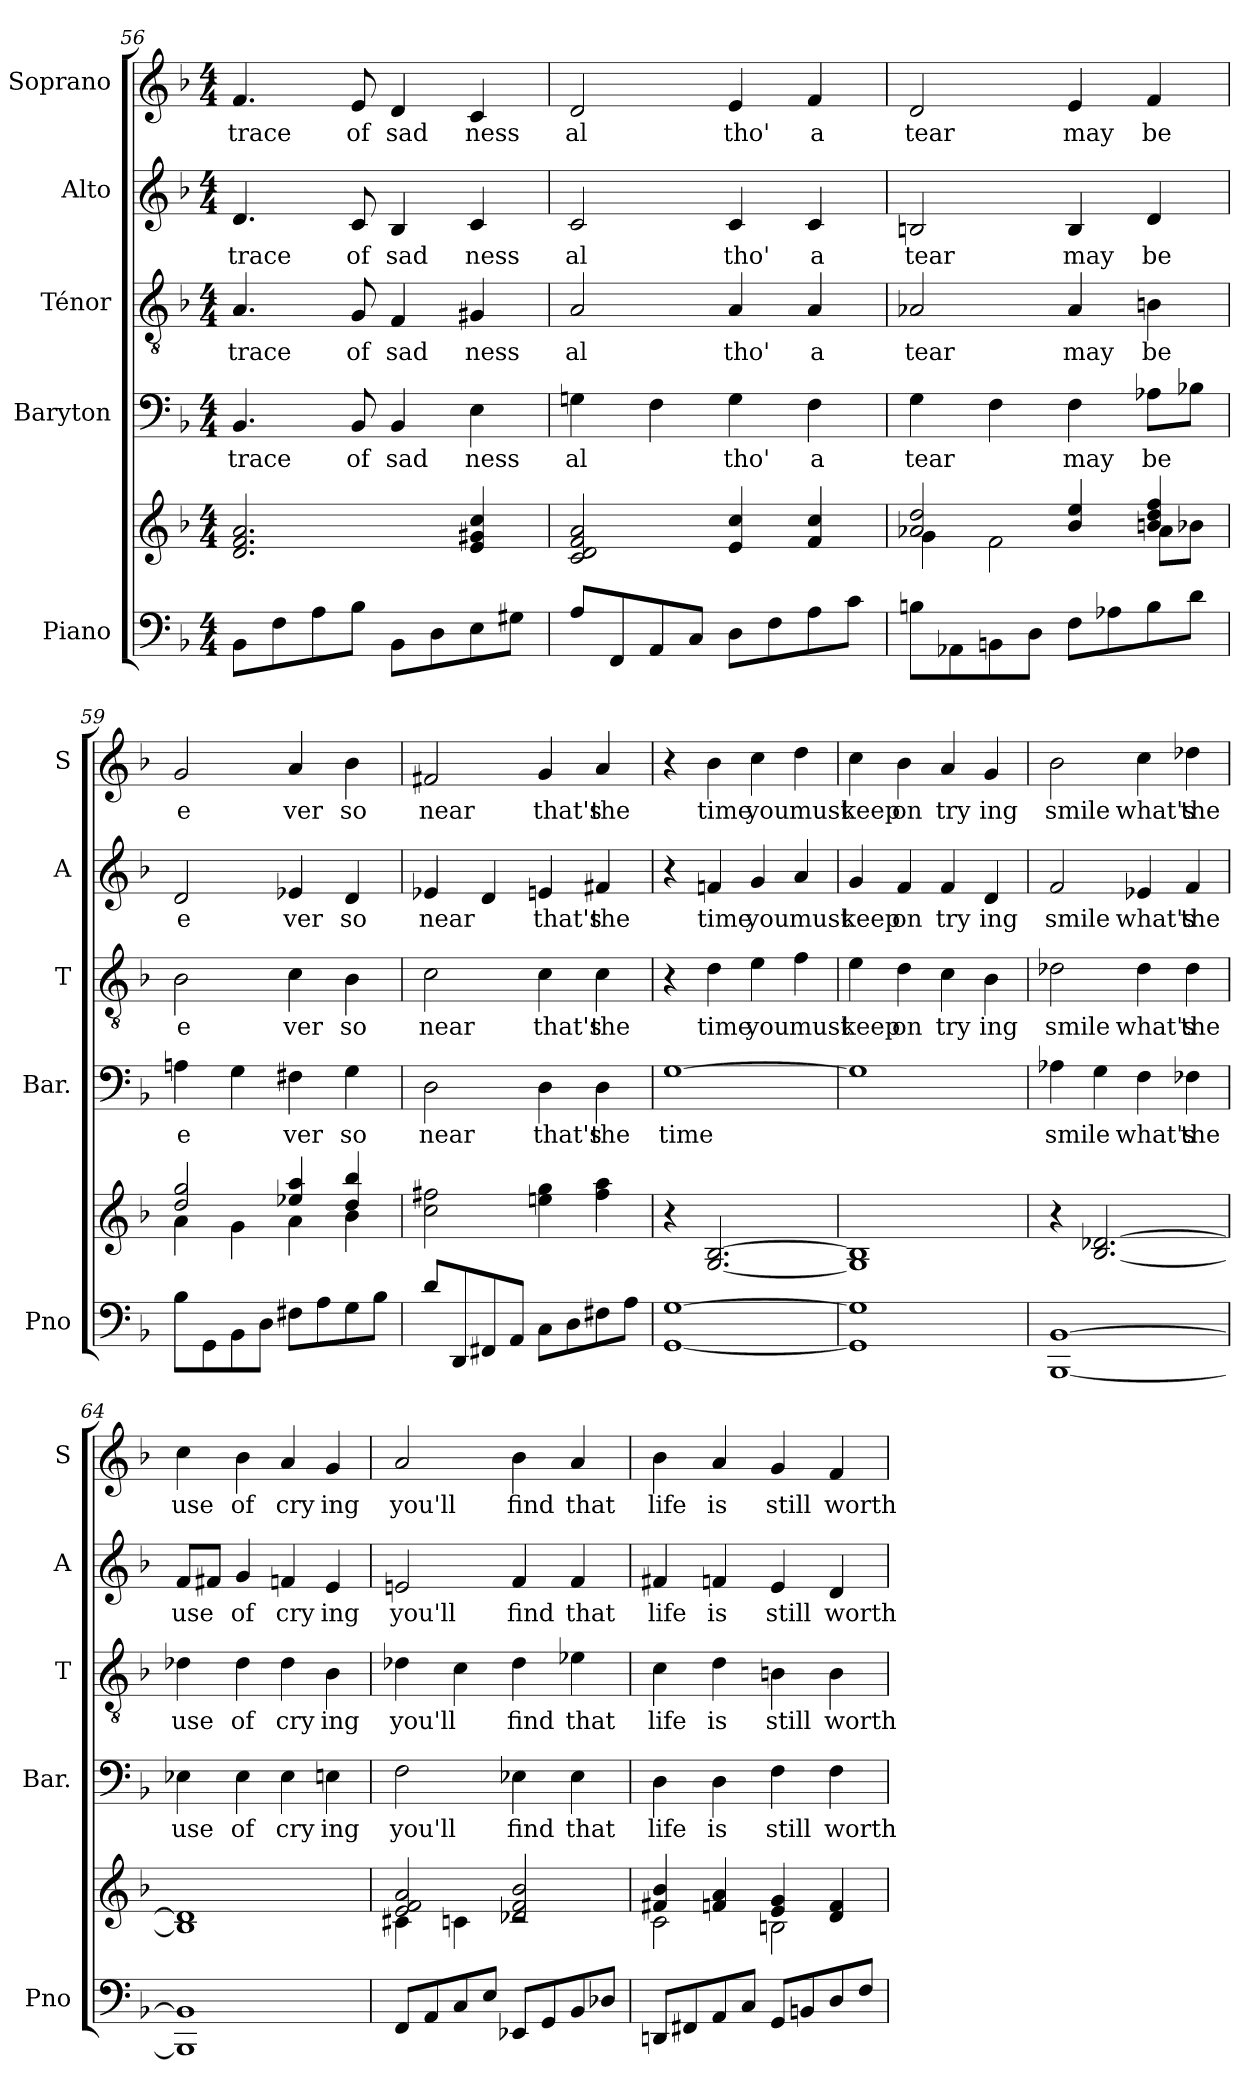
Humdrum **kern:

**kern	**kern	**kern	**text	**kern	**text	**kern	**text	**kern	**text
*part5	*part5	*part4	*part4	*part3	*part3	*part2	*part2	*part1	*part1
*staff6	*staff5	*staff4	*staff4	*staff3	*staff3	*staff2	*staff2	*staff1	*staff1
*I"Piano	*	*I"Baryton	*	*I"Ténor	*	*I"Alto	*	*I"Soprano	*
*I'Pno	*	*I'Bar.	*	*I'T	*	*I'A	*	*I'S	*
*clefF4	*clefG2	*clefF4	*	*clefGv2	*	*clefG2	*	*clefG2	*
*k[b-]	*k[b-]	*k[b-]	*	*k[b-]	*	*k[b-]	*	*k[b-]	*
*F:	*F:	*F:	*	*F:	*	*F:	*	*F:	*
*M4/4	*M4/4	*M4/4	*	*M4/4	*	*M4/4	*	*M4/4	*
=56	=56	=56	=56	=56	=56	=56	=56	=56	=56
!	!	!	!LO:LY:b	!	!LO:LY:b	!	!LO:LY:b	!	!LO:LY:b
8BB-\L	2.d/ 2.f/ 2.a/	4.BB-/	trace	4.A/	trace	4.d/	trace	4.f/	trace
8F\	.	.	.	.	.	.	.	.	.
8A\	.	.	.	.	.	.	.	.	.
!	!	!	!LO:LY:b	!	!LO:LY:b	!	!LO:LY:b	!	!LO:LY:b
8B-\J	.	8BB-/	of	8G/	of	8c/	of	8e/	of
!	!	!	!LO:LY:b	!	!LO:LY:b	!	!LO:LY:b	!	!LO:LY:b
8BB-\L	.	4BB-/	sad	4F/	sad	4B-/	sad	4d/	sad
8D\	.	.	.	.	.	.	.	.	.
!	!	!	!LO:LY:b	!	!LO:LY:b	!	!LO:LY:b	!	!LO:LY:b
8E\	4e/ 4g#X/ 4cc/	4E\	ness	4G#X/	ness	4c/	ness	4c/	ness
8G#X\J	.	.	.	.	.	.	.	.	.
!!LO:LB:g=z
=57	=57	=57	=57	=57	=57	=57	=57	=57	=57
!	!	!	!LO:LY:b	!	!LO:LY:b	!	!LO:LY:b	!	!LO:LY:b
8A/L	2c/ 2d/ 2f/ 2a/	4Gn\	al	2A/	al	2c/	al	2d/	al
8FF/	.	.	.	.	.	.	.	.	.
8AA/	.	4F\	.	.	.	.	.	.	.
8C/J	.	.	.	.	.	.	.	.	.
!	!	!	!LO:LY:b	!	!LO:LY:b	!	!LO:LY:b	!	!LO:LY:b
8D\L	4e/ 4cc/	4G\	tho'	4A/	tho'	4c/	tho'	4e/	tho'
8F\	.	.	.	.	.	.	.	.	.
!	!	!	!LO:LY:b	!	!LO:LY:b	!	!LO:LY:b	!	!LO:LY:b
8A\	4f/ 4cc/	4F\	a	4A/	a	4c/	a	4f/	a
8c\J	.	.	.	.	.	.	.	.	.
=58	=58	=58	=58	=58	=58	=58	=58	=58	=58
*	*^	*	*	*	*	*	*	*	*
!	!	!	!	!LO:LY:b	!	!LO:LY:b	!	!LO:LY:b	!	!LO:LY:b
8Bn\L	2a-X/ 2dd/	4g\	4G\	tear	2A-X/	tear	2Bn/	tear	2d/	tear
8AA-X\	.	.	.	.	.	.	.	.	.	.
8BBn\	.	2f\	4F\	.	.	.	.	.	.	.
8D\J	.	.	.	.	.	.	.	.	.	.
!	!	!	!	!LO:LY:b	!	!LO:LY:b	!	!LO:LY:b	!	!LO:LY:b
8F\L	4b-/ 4ee/	.	4F\	may	4A-/	may	4B/	may	4e/	may
8A-X\	.	.	.	.	.	.	.	.	.	.
!	!	!	!	!LO:LY:b	!	!LO:LY:b	!	!LO:LY:b	!	!LO:LY:b
8B\	4bn/ 4dd/ 4ff/	8a-\L	8A-X\L	be	4Bn\	be	4d/	be	4f/	be
8d\J	.	8b-X\J	8B-X\J	.	.	.	.	.	.	.
=59	=59	=59	=59	=59	=59	=59	=59	=59	=59	=59
!	!	!	!	!LO:LY:b	!	!LO:LY:b	!	!LO:LY:b	!	!LO:LY:b
8B-\L	2dd/ 2gg/	4a\	4An\	e	2B-\	e	2d/	e	2g/	e
8GG\	.	.	.	.	.	.	.	.	.	.
8BB-\	.	4g\	4G\	.	.	.	.	.	.	.
8D\J	.	.	.	.	.	.	.	.	.	.
!	!	!	!	!LO:LY:b	!	!LO:LY:b	!	!LO:LY:b	!	!LO:LY:b
8F#X\L	4ee-X/ 4aa/	4a\	4F#X\	ver	4c\	ver	4e-X/	ver	4a/	ver
8A\	.	.	.	.	.	.	.	.	.	.
!	!	!	!	!LO:LY:b	!	!LO:LY:b	!	!LO:LY:b	!	!LO:LY:b
8G\	4dd/ 4bb-/	4b-\	4G\	so	4B-\	so	4d/	so	4b-\	so
8B-\J	.	.	.	.	.	.	.	.	.	.
*	*v	*v	*	*	*	*	*	*	*	*
=60	=60	=60	=60	=60	=60	=60	=60	=60	=60
!	!	!	!LO:LY:b	!	!LO:LY:b	!	!LO:LY:b	!	!LO:LY:b
8d/L	2cc\ 2ff#X\	2D\	near	2c\	near	4e-X/	near	2f#X/	near
8DD/	.	.	.	.	.	.	.	.	.
8FF#X/	.	.	.	.	.	4d/	.	.	.
8AA/J	.	.	.	.	.	.	.	.	.
!	!	!	!LO:LY:b	!	!LO:LY:b	!	!LO:LY:b	!	!LO:LY:b
8C\L	4een\ 4gg\	4D\	that's	4c\	that's	4en/	that's	4g/	that's
8D\	.	.	.	.	.	.	.	.	.
!	!	!	!LO:LY:b	!	!LO:LY:b	!	!LO:LY:b	!	!LO:LY:b
8F#X\	4ff#\ 4aa\	4D\	the	4c\	the	4f#X/	the	4a/	the
8A\J	.	.	.	.	.	.	.	.	.
!!LO:PB:g=z
=61	=61	=61	=61	=61	=61	=61	=61	=61	=61
!	!	!	!LO:LY:b	!	!	!	!	!	!
[1GG [1G	4r	[1G	time	4r	.	4r	.	4r	.
!	!	!	!	!	!LO:LY:b	!	!LO:LY:b	!	!LO:LY:b
.	[2.G/ [2.B-/	.	.	4d\	time	4fn/	time	4b-\	time
!	!	!	!	!	!LO:LY:b	!	!LO:LY:b	!	!LO:LY:b
.	.	.	.	4e\	you	4g/	you	4cc\	you
!	!	!	!	!	!LO:LY:b	!	!LO:LY:b	!	!LO:LY:b
.	.	.	.	4f\	must	4a/	must	4dd\	must
=62	=62	=62	=62	=62	=62	=62	=62	=62	=62
!	!	!	!	!	!LO:LY:b	!	!LO:LY:b	!	!LO:LY:b
1GG] 1G]	1G] 1B-]	1G]	.	4e\	keep	4g/	keep	4cc\	keep
!	!	!	!	!	!LO:LY:b	!	!LO:LY:b	!	!LO:LY:b
.	.	.	.	4d\	on	4f/	on	4b-\	on
!	!	!	!	!	!LO:LY:b	!	!LO:LY:b	!	!LO:LY:b
.	.	.	.	4c\	try	4f/	try	4a/	try
!	!	!	!	!	!LO:LY:b	!	!LO:LY:b	!	!LO:LY:b
.	.	.	.	4B-\	ing	4d/	ing	4g/	ing
=63	=63	=63	=63	=63	=63	=63	=63	=63	=63
!	!	!	!LO:LY:b	!	!LO:LY:b	!	!LO:LY:b	!	!LO:LY:b
[1BBB- [1BB-	4r	4A-X\	smile	2d-X\	smile	2f/	smile	2b-\	smile
.	[2.B-/ [2.d-X/	4G\	.	.	.	.	.	.	.
!	!	!	!LO:LY:b	!	!LO:LY:b	!	!LO:LY:b	!	!LO:LY:b
.	.	4F\	what's	4d-\	what's	4e-X/	what's	4cc\	what's
!	!	!	!LO:LY:b	!	!LO:LY:b	!	!LO:LY:b	!	!LO:LY:b
.	.	4F-X\	the	4d-\	the	4f/	the	4dd-X\	the
=64	=64	=64	=64	=64	=64	=64	=64	=64	=64
!	!	!	!LO:LY:b	!	!LO:LY:b	!	!LO:LY:b	!	!LO:LY:b
1BBB-] 1BB-]	1B-] 1d-]	4E-X\	use	4d-X\	use	8f/L	use	4cc\	use
.	.	.	.	.	.	8f#X/J	.	.	.
!	!	!	!LO:LY:b	!	!LO:LY:b	!	!LO:LY:b	!	!LO:LY:b
.	.	4E-\	of	4d-\	of	4g/	of	4b-\	of
!	!	!	!LO:LY:b	!	!LO:LY:b	!	!LO:LY:b	!	!LO:LY:b
.	.	4E-\	cry	4d-\	cry	4fn/	cry	4a/	cry
!	!	!	!LO:LY:b	!	!LO:LY:b	!	!LO:LY:b	!	!LO:LY:b
.	.	4En\	ing	4B-\	ing	4e/	ing	4g/	ing
!!LO:LB:g=z
=65	=65	=65	=65	=65	=65	=65	=65	=65	=65
*	*^	*	*	*	*	*	*	*	*
!	!	!	!	!LO:LY:b	!	!LO:LY:b	!	!LO:LY:b	!	!LO:LY:b
8FF/L	2e/ 2f/ 2a/	4c#X\	2F\	you'll	4d-X\	you'll	2en/	you'll	2a/	you'll
8AA/	.	.	.	.	.	.	.	.	.	.
8C/	.	4cn\	.	.	4c\	.	.	.	.	.
8E/J	.	.	.	.	.	.	.	.	.	.
!	!	!	!	!LO:LY:b	!	!LO:LY:b	!	!LO:LY:b	!	!LO:LY:b
8EE-X/L	2d-X/ 2f/ 2b-/	2rc	4E-X\	find	4d-\	find	4f/	find	4b-\	find
8GG/	.	.	.	.	.	.	.	.	.	.
!	!	!	!	!LO:LY:b	!	!LO:LY:b	!	!LO:LY:b	!	!LO:LY:b
8BB-/	.	.	4E-\	that	4e-X\	that	4f/	that	4a/	that
8D-X/J	.	.	.	.	.	.	.	.	.	.
=66	=66	=66	=66	=66	=66	=66	=66	=66	=66	=66
!	!	!	!	!LO:LY:b	!	!LO:LY:b	!	!LO:LY:b	!	!LO:LY:b
8DDn/L	4f#X/ 4b-/	2c\	4D\	life	4c\	life	4f#X/	life	4b-\	life
8FF#X/	.	.	.	.	.	.	.	.	.	.
!	!	!	!	!LO:LY:b	!	!LO:LY:b	!	!LO:LY:b	!	!LO:LY:b
8AA/	4fn/ 4a/	.	4D\	is	4d\	is	4fn/	is	4a/	is
8C/J	.	.	.	.	.	.	.	.	.	.
!	!	!	!	!LO:LY:b	!	!LO:LY:b	!	!LO:LY:b	!	!LO:LY:b
8GG/L	4e/ 4g/	2Bn\	4F\	still	4Bn\	still	4e/	still	4g/	still
8BBn/	.	.	.	.	.	.	.	.	.	.
!	!	!	!	!LO:LY:b	!	!LO:LY:b	!	!LO:LY:b	!	!LO:LY:b
8D/	4d/ 4f/	.	4F\	worth	4B\	worth	4d/	worth	4f/	worth
8F/J	.	.	.	.	.	.	.	.	.	.
*	*v	*v	*	*	*	*	*	*	*	*
=	=	=	=	=	=	=	=	=	=
*-	*-	*-	*-	*-	*-	*-	*-	*-	*-
